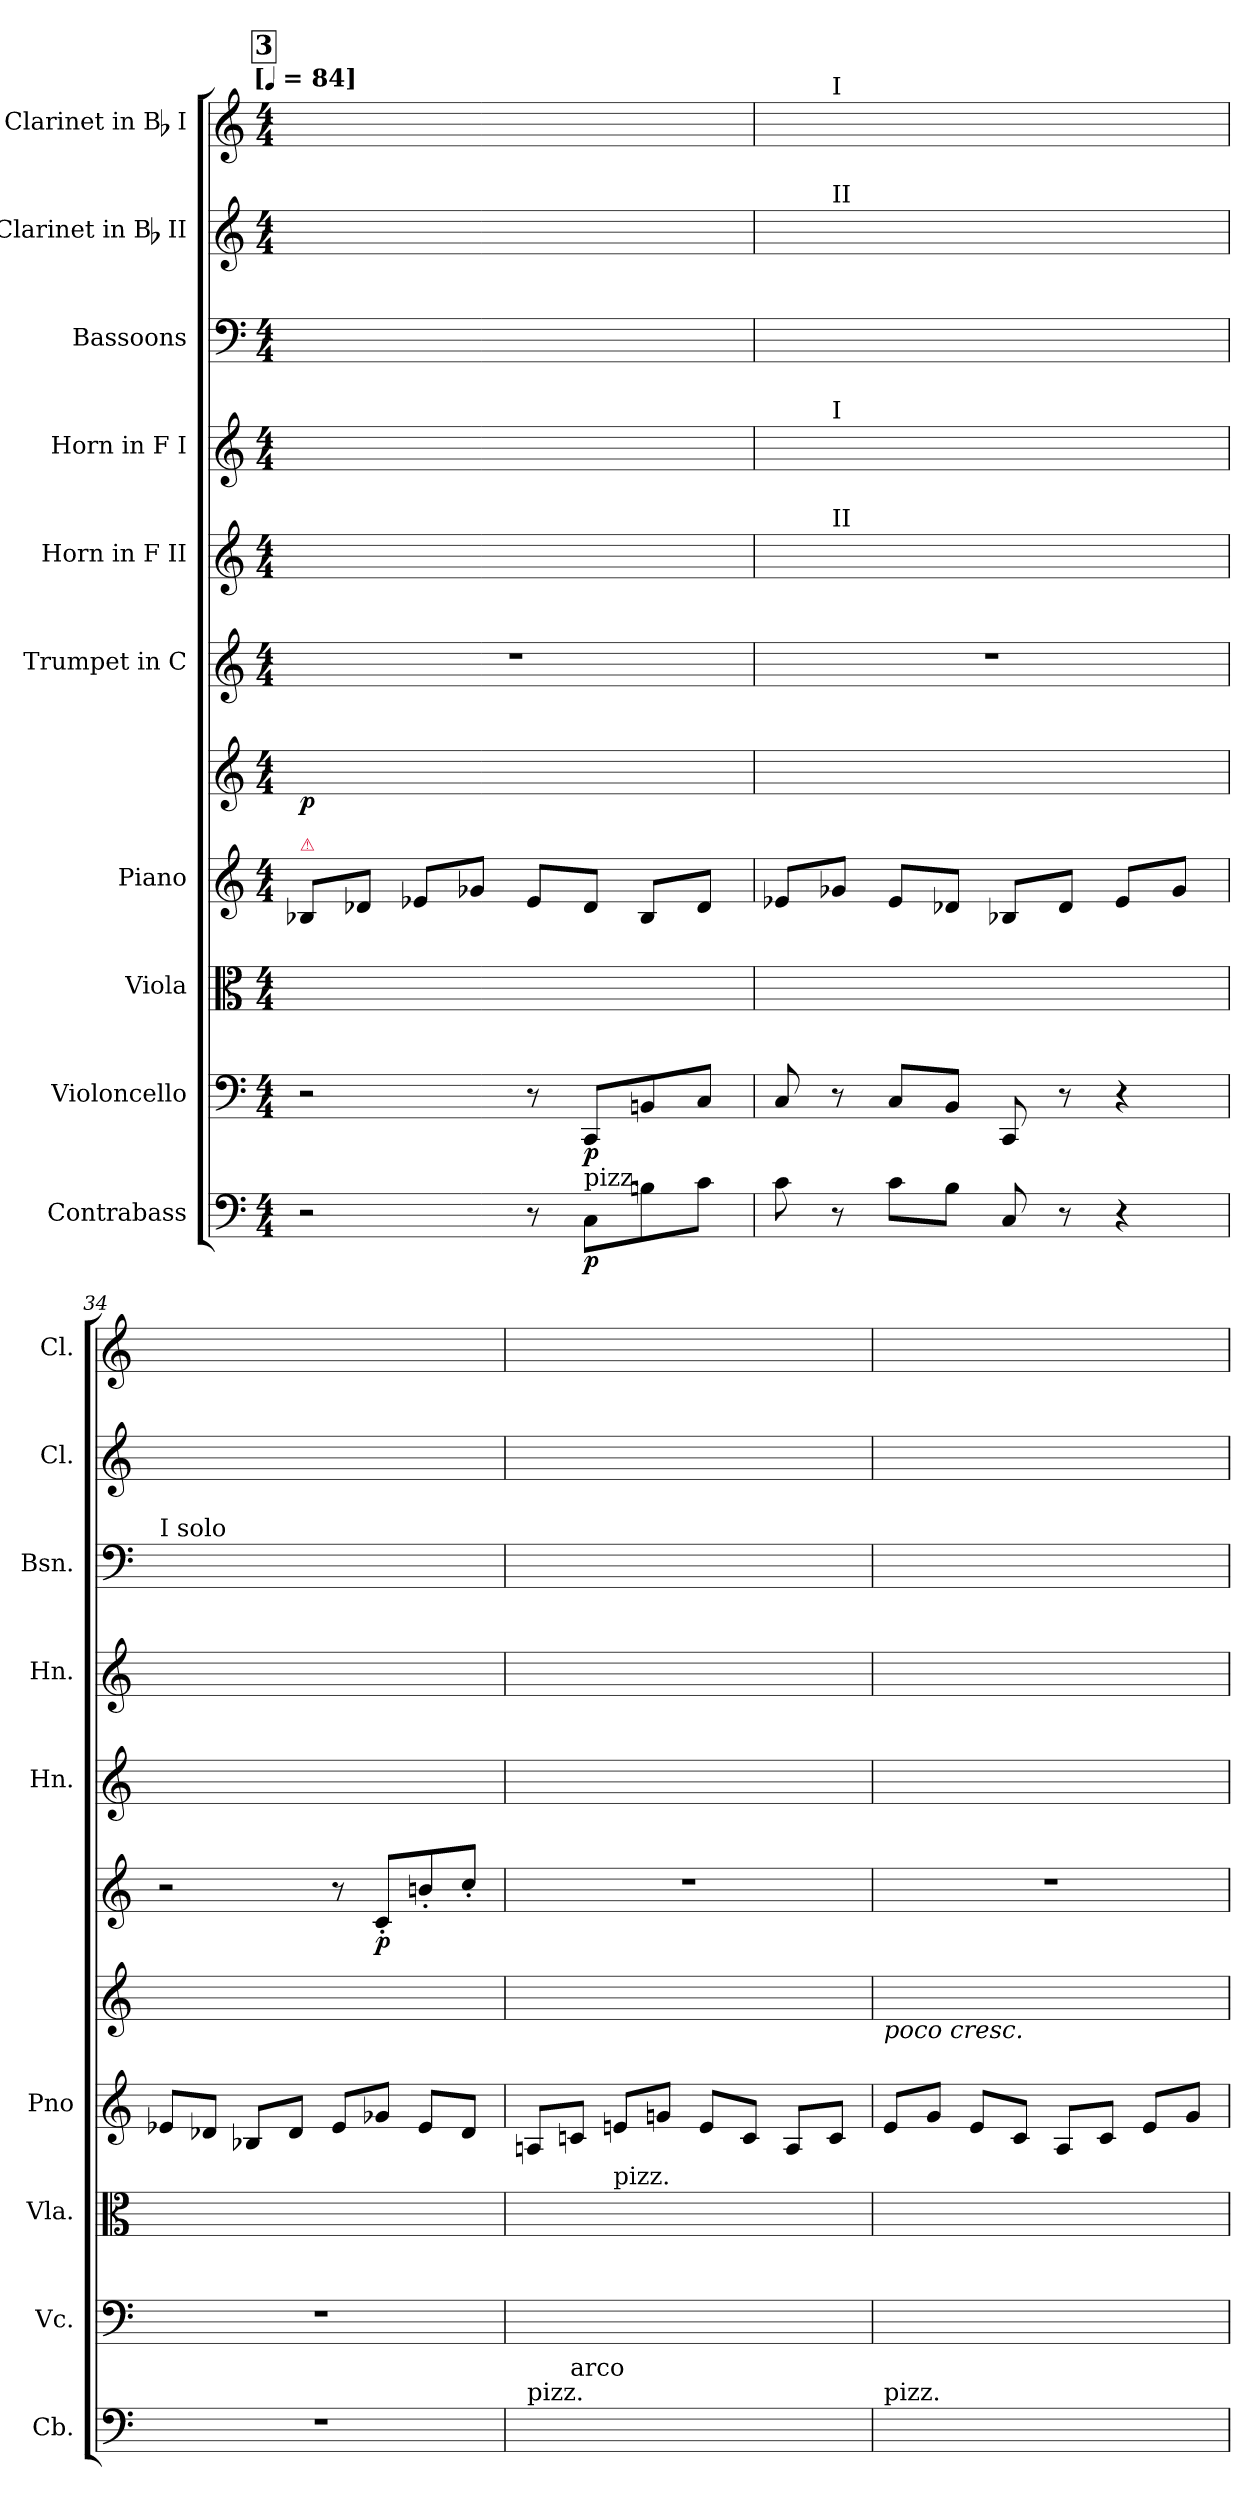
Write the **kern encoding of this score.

**kern	**dynam	**kern	**dynam	**kern	**kern	**kern	**dynam	**kern	**dynam	**kern	**kern	**kern	**kern	**kern
*part10	*part10	*part9	*part9	*part8	*part7	*part7	*part7	*part6	*part6	*part5	*part4	*part3	*part2	*part1
*staff11	*staff11	*staff10	*staff10	*staff9	*staff8	*staff7	*staff7/8	*staff6	*staff6	*staff5	*staff4	*staff3	*staff2	*staff1
*I"Contrabass	*	*I"Violoncello	*	*I"Viola	*I"Piano	*	*	*I"Trumpet in C	*	*I"Horn in F II	*I"Horn in F I	*I"Bassoons	*I"Clarinet in Bb II	*I"Clarinet in Bb I
*I'Cb.	*	*I'Vc.	*	*I'Vla.	*I'Pno	*	*	*	*	*I'Hn.	*I'Hn.	*I'Bsn.	*I'Cl.	*I'Cl.
*clefF4	*	*clefF4	*	*clefC3	*clefG2	*clefG2	*	*clefG2	*	*clefG2	*clefG2	*clefF4	*clefG2	*clefG2
*ITrd7c12	*	*	*	*	*	*	*	*	*	*ITrd4c7	*ITrd4c7	*	*ITrd1c2	*ITrd1c2
*k[]	*	*k[]	*	*k[]	*k[]	*k[]	*	*k[]	*	*k[b-]	*k[b-]	*k[]	*k[b-e-]	*k[b-e-]
!!LO:TX:omd:t=[[quarter] = 84]
*M4/4	*	*M4/4	*	*M4/4	*M4/4	*M4/4	*	*M4/4	*	*M4/4	*M4/4	*M4/4	*M4/4	*M4/4
*MM84	*	*MM84	*	*MM84	*MM84	*MM84	*	*MM84	*	*MM84	*MM84	*MM84	*MM84	*MM84
!!LO:REH:place=s1:t=3
=32	=32	=32	=32	=32	=32	=32	=32	=32	=32	=32	=32	=32	=32	=32
!	!	!	!	!	!LO:TX:a:color=crimson:t=⚠	!	!	!	!	!	!	!	!	!
2r	.	2r	.	1ryy	8B-X/L	16ryy	p	1r	.	1ryy	1ryy	1ryy	1ryy	1ryy
.	.	.	.	.	.	16ryy	.	.	.	.	.	.	.	.
.	.	.	.	.	8d-X/J	16ryy	.	.	.	.	.	.	.	.
.	.	.	.	.	.	16ryy	.	.	.	.	.	.	.	.
.	.	.	.	.	8e-X/L	16ryy	.	.	.	.	.	.	.	.
.	.	.	.	.	.	16ryy	.	.	.	.	.	.	.	.
.	.	.	.	.	8g-X/J	16ryy	.	.	.	.	.	.	.	.
.	.	.	.	.	.	16ryy	.	.	.	.	.	.	.	.
8r	.	8r	.	.	8e-/L	16ryy	.	.	.	.	.	.	.	.
.	.	.	.	.	.	16ryy	.	.	.	.	.	.	.	.
!LO:TX:a:t=pizz.	!	!	!	!	!	!	!	!	!	!	!	!	!	!
8CCL	p	8CCL	p	.	8d-/J	16ryy	.	.	.	.	.	.	.	.
.	.	.	.	.	.	16ryy	.	.	.	.	.	.	.	.
8BBn	.	8BBn	.	.	8B-/L	16ryy	.	.	.	.	.	.	.	.
.	.	.	.	.	.	16ryy	.	.	.	.	.	.	.	.
8CJ	.	8CJ	.	.	8d-/J	16ryy	.	.	.	.	.	.	.	.
.	.	.	.	.	.	16ryy	.	.	.	.	.	.	.	.
=33	=33	=33	=33	=33	=33	=33	=33	=33	=33	=33	=33	=33	=33	=33
8C	.	8C	.	1ryy	8e-X/L	16ryy	.	1r	.	8ryy	8ryy	1ryy	8ryy	8ryy
.	.	.	.	.	.	16ryy	.	.	.	.	.	.	.	.
!	!	!	!	!	!	!	!	!	!	!	!	!	!	!LO:TX:a:t=I
!	!	!	!	!	!	!	!	!	!	!	!	!	!LO:TX:a:t=II	!
!	!	!	!	!	!	!	!	!	!	!	!LO:TX:a:t=I	!	!	!
!	!	!	!	!	!	!	!	!	!	!LO:TX:a:t=II	!	!	!	!
8r	.	8r	.	.	8g-X/J	16ryy	.	.	.	4ryy	4ryy	.	4ryy	4ryy
.	.	.	.	.	.	16ryy	.	.	.	.	.	.	.	.
8CL	.	8CL	.	.	8e-/L	16ryy	.	.	.	.	.	.	.	.
.	.	.	.	.	.	16ryy	.	.	.	.	.	.	.	.
8BBJ	.	8BBJ	.	.	8d-X/J	16ryy	.	.	.	4ryy	4ryy	.	4ryy	4ryy
.	.	.	.	.	.	16ryy	.	.	.	.	.	.	.	.
8CC	.	8CC	.	.	8B-X/L	16ryy	.	.	.	.	.	.	.	.
.	.	.	.	.	.	16ryy	.	.	.	.	.	.	.	.
8r	.	8r	.	.	8d-/J	16ryy	.	.	.	4ryy	4ryy	.	4ryy	4ryy
.	.	.	.	.	.	16ryy	.	.	.	.	.	.	.	.
4r	.	4r	.	.	8e-/L	16ryy	.	.	.	.	.	.	.	.
.	.	.	.	.	.	16ryy	.	.	.	.	.	.	.	.
.	.	.	.	.	8g-/J	16ryy	.	.	.	8ryy	8ryy	.	8ryy	8ryy
.	.	.	.	.	.	16ryy	.	.	.	.	.	.	.	.
=34	=34	=34	=34	=34	=34	=34	=34	=34	=34	=34	=34	=34	=34	=34
!	!	!	!	!	!	!	!	!	!	!	!	!LO:TX:a:t=I solo	!	!
1r	.	1r	.	1ryy	8e-X/L	16ryy	.	2r	.	8ryy	8ryy	8ryy	8ryy	8ryy
.	.	.	.	.	.	16ryy	.	.	.	.	.	.	.	.
.	.	.	.	.	8d-X/J	16ryy	.	.	.	8ryy	8ryy	8ryy	8ryy	8ryy
.	.	.	.	.	.	16ryy	.	.	.	.	.	.	.	.
.	.	.	.	.	8B-X/L	16ryy	.	.	.	4ryy	4ryy	8ryy	4ryy	4ryy
.	.	.	.	.	.	16ryy	.	.	.	.	.	.	.	.
.	.	.	.	.	8d-/J	16ryy	.	.	.	.	.	8ryy	.	.
.	.	.	.	.	.	16ryy	.	.	.	.	.	.	.	.
.	.	.	.	.	8e-/L	16ryy	.	8r	.	2ryy	2ryy	16ryy	2ryy	2ryy
.	.	.	.	.	.	16ryy	.	.	.	.	.	16ryy	.	.
.	.	.	.	.	8g-X/J	16ryy	.	8c'L	p	.	.	16ryy	.	.
.	.	.	.	.	.	16ryy	.	.	.	.	.	16ryy	.	.
.	.	.	.	.	8e-/L	16ryy	.	8bn'	.	.	.	16ryy	.	.
.	.	.	.	.	.	16ryy	.	.	.	.	.	16ryy	.	.
.	.	.	.	.	8d-/J	16ryy	.	8cc'J	.	.	.	16ryy	.	.
.	.	.	.	.	.	16ryy	.	.	.	.	.	16ryy	.	.
=35	=35	=35	=35	=35	=35	=35	=35	=35	=35	=35	=35	=35	=35	=35
!LO:TX:a:t=pizz.	!	!	!	!	!	!	!	!	!	!	!	!	!	!
8ryy	.	8ryy	.	4ryy	8An/L	16ryy	.	1r	.	4ryy	1ryy	8ryy	1ryy	1ryy
.	.	.	.	.	.	16ryy	.	.	.	.	.	.	.	.
!LO:TX:a:t=arco	!	!	!	!	!	!	!	!	!	!	!	!	!	!
4ryy	.	4ryy	.	.	8cn/J	16ryy	.	.	.	.	.	8ryy	.	.
.	.	.	.	.	.	16ryy	.	.	.	.	.	.	.	.
!	!	!	!	!LO:TX:a:t=pizz.	!	!	!	!	!	!	!	!	!	!
.	.	.	.	4ryy	8en/L	16ryy	.	.	.	8ryy	.	4ryy	.	.
.	.	.	.	.	.	16ryy	.	.	.	.	.	.	.	.
4ryy	.	4ryy	.	.	8gn/J	16ryy	.	.	.	8ryy	.	.	.	.
.	.	.	.	.	.	16ryy	.	.	.	.	.	.	.	.
.	.	.	.	4ryy	8e/L	16ryy	.	.	.	8ryy	.	2ryy	.	.
.	.	.	.	.	.	16ryy	.	.	.	.	.	.	.	.
8ryy	.	8ryy	.	.	8c/J	16ryy	.	.	.	8ryy	.	.	.	.
.	.	.	.	.	.	16ryy	.	.	.	.	.	.	.	.
4ryy	.	16ryy	.	4ryy	8A/L	16ryy	.	.	.	8ryy	.	.	.	.
.	.	16ryy	.	.	.	16ryy	.	.	.	.	.	.	.	.
.	.	16ryy	.	.	8c/J	16ryy	.	.	.	8ryy	.	.	.	.
.	.	16ryy	.	.	.	16ryy	.	.	.	.	.	.	.	.
=36	=36	=36	=36	=36	=36	=36	=36	=36	=36	=36	=36	=36	=36	=36
!	!	!	!	!	!	!LO:TX:b:i:t=poco cresc.	!	!	!	!	!	!	!	!
!LO:TX:a:t=pizz.	!	!	!	!	!	!	!	!	!	!	!	!	!	!
8ryy	.	8ryy	.	4ryy	8e/L	16ryy	.	1r	.	4ryy	1ryy	1ryy	1ryy	1ryy
.	.	.	.	.	.	16ryy	.	.	.	.	.	.	.	.
8ryy	.	8ryy	.	.	8g/J	16ryy	.	.	.	.	.	.	.	.
.	.	.	.	.	.	16ryy	.	.	.	.	.	.	.	.
4ryy	.	16ryy	.	4ryy	8e/L	16ryy	.	.	.	8ryy	.	.	.	.
.	.	16ryy	.	.	.	16ryy	.	.	.	.	.	.	.	.
.	.	16ryy	.	.	8c/J	16ryy	.	.	.	8ryy	.	.	.	.
.	.	16ryy	.	.	.	16ryy	.	.	.	.	.	.	.	.
8ryy	.	8ryy	.	4ryy	8A/L	16ryy	.	.	.	4ryy	.	.	.	.
.	.	.	.	.	.	16ryy	.	.	.	.	.	.	.	.
8ryy	.	8ryy	.	.	8c/J	16ryy	.	.	.	.	.	.	.	.
.	.	.	.	.	.	16ryy	.	.	.	.	.	.	.	.
4ryy	.	16ryy	.	4ryy	8e/L	16ryy	.	.	.	8ryy	.	.	.	.
.	.	16ryy	.	.	.	16ryy	.	.	.	.	.	.	.	.
.	.	16ryy	.	.	8g/J	16ryy	.	.	.	8ryy	.	.	.	.
.	.	16ryy	.	.	.	16ryy	.	.	.	.	.	.	.	.
=	=	=	=	=	=	=	=	=	=	=	=	=	=	=
*-	*-	*-	*-	*-	*-	*-	*-	*-	*-	*-	*-	*-	*-	*-
